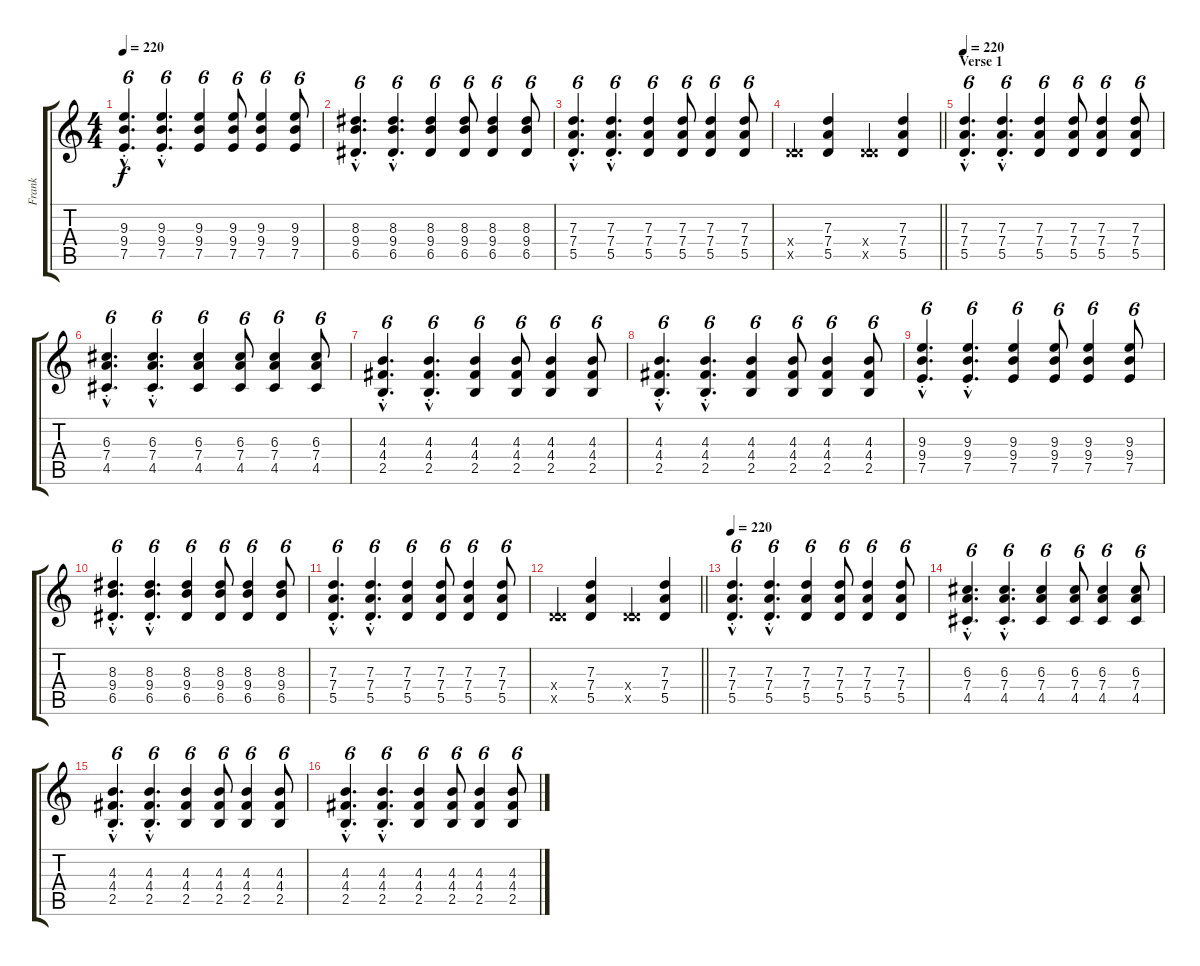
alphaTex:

\track ("Frank" "Frank") {instrument distortionguitar}
\staff {score tabs}
\tuning (E4 B3 G3 D3 A2 E2) {hide}
\ts (4 4)
\tempo 220
\clef g2
\ks c
(9.3{hac st} 9.4{hac st} 7.5{hac st}).4{d tu (6 4) dy f} (9.3{hac st} 9.4{hac st} 7.5{hac st}).4{d tu (6 4)} (9.3 9.4 7.5).4{tu (6 4)} (9.3 9.4 7.5).8{tu (6 4)} (9.3 9.4 7.5).4{tu (6 4)} (9.3 9.4 7.5).8{tu (6 4)} |
(8.3{hac st} 9.4{hac st} 6.5{hac st}).4{d tu (6 4)} (8.3{hac st} 9.4{hac st} 6.5{hac st}).4{d tu (6 4)} (8.3 9.4 6.5).4{tu (6 4)} (8.3 9.4 6.5).8{tu (6 4)} (8.3 9.4 6.5).4{tu (6 4)} (8.3 9.4 6.5).8{tu (6 4)} |
(7.3{hac st} 7.4{hac st} 5.5{hac st}).4{d tu (6 4)} (7.3{hac st} 7.4{hac st} 5.5{hac st}).4{d tu (6 4)} (7.3 7.4 5.5).4{tu (6 4)} (7.3 7.4 5.5).8{tu (6 4)} (7.3 7.4 5.5).4{tu (6 4)} (7.3 7.4 5.5).8{tu (6 4)} |
\barLineRight lightlight
(0.4{x} 5.5{x}).4 (7.3 7.4 5.5).4 (0.4{x} 5.5{x}).4 (7.3 7.4 5.5).4 |
\section ("" "Verse 1")
\tempo 220
(7.3{hac st} 7.4{hac st} 5.5{hac st}).4{d tu (6 4)} (7.3{hac st} 7.4{hac st} 5.5{hac st}).4{d tu (6 4)} (7.3 7.4 5.5).4{tu (6 4)} (7.3 7.4 5.5).8{tu (6 4)} (7.3 7.4 5.5).4{tu (6 4)} (7.3 7.4 5.5).8{tu (6 4)} |
(6.3{hac st} 7.4{hac st} 4.5{hac st}).4{d tu (6 4)} (6.3{hac st} 7.4{hac st} 4.5{hac st}).4{d tu (6 4)} (6.3 7.4 4.5).4{tu (6 4)} (6.3 7.4 4.5).8{tu (6 4)} (6.3 7.4 4.5).4{tu (6 4)} (6.3 7.4 4.5).8{tu (6 4)} |
(4.3{hac st} 4.4{hac st} 2.5{hac st}).4{d tu (6 4)} (4.3{hac st} 4.4{hac st} 2.5{hac st}).4{d tu (6 4)} (4.3 4.4 2.5).4{tu (6 4)} (4.3 4.4 2.5).8{tu (6 4)} (4.3 4.4 2.5).4{tu (6 4)} (4.3 4.4 2.5).8{tu (6 4)} |
(4.3{hac st} 4.4{hac st} 2.5{hac st}).4{d tu (6 4)} (4.3{hac st} 4.4{hac st} 2.5{hac st}).4{d tu (6 4)} (4.3 4.4 2.5).4{tu (6 4)} (4.3 4.4 2.5).8{tu (6 4)} (4.3 4.4 2.5).4{tu (6 4)} (4.3 4.4 2.5).8{tu (6 4)} |
(9.3{hac st} 9.4{hac st} 7.5{hac st}).4{d tu (6 4)} (9.3{hac st} 9.4{hac st} 7.5{hac st}).4{d tu (6 4)} (9.3 9.4 7.5).4{tu (6 4)} (9.3 9.4 7.5).8{tu (6 4)} (9.3 9.4 7.5).4{tu (6 4)} (9.3 9.4 7.5).8{tu (6 4)} |
(8.3{hac st} 9.4{hac st} 6.5{hac st}).4{d tu (6 4)} (8.3{hac st} 9.4{hac st} 6.5{hac st}).4{d tu (6 4)} (8.3 9.4 6.5).4{tu (6 4)} (8.3 9.4 6.5).8{tu (6 4)} (8.3 9.4 6.5).4{tu (6 4)} (8.3 9.4 6.5).8{tu (6 4)} |
(7.3{hac st} 7.4{hac st} 5.5{hac st}).4{d tu (6 4)} (7.3{hac st} 7.4{hac st} 5.5{hac st}).4{d tu (6 4)} (7.3 7.4 5.5).4{tu (6 4)} (7.3 7.4 5.5).8{tu (6 4)} (7.3 7.4 5.5).4{tu (6 4)} (7.3 7.4 5.5).8{tu (6 4)} |
\barLineRight lightlight
(0.4{x} 5.5{x}).4 (7.3 7.4 5.5).4 (0.4{x} 5.5{x}).4 (7.3 7.4 5.5).4 |
\tempo 220
(7.3{hac st} 7.4{hac st} 5.5{hac st}).4{d tu (6 4)} (7.3{hac st} 7.4{hac st} 5.5{hac st}).4{d tu (6 4)} (7.3 7.4 5.5).4{tu (6 4)} (7.3 7.4 5.5).8{tu (6 4)} (7.3 7.4 5.5).4{tu (6 4)} (7.3 7.4 5.5).8{tu (6 4)} |
(6.3{hac st} 7.4{hac st} 4.5{hac st}).4{d tu (6 4)} (6.3{hac st} 7.4{hac st} 4.5{hac st}).4{d tu (6 4)} (6.3 7.4 4.5).4{tu (6 4)} (6.3 7.4 4.5).8{tu (6 4)} (6.3 7.4 4.5).4{tu (6 4)} (6.3 7.4 4.5).8{tu (6 4)} |
(4.3{hac st} 4.4{hac st} 2.5{hac st}).4{d tu (6 4)} (4.3{hac st} 4.4{hac st} 2.5{hac st}).4{d tu (6 4)} (4.3 4.4 2.5).4{tu (6 4)} (4.3 4.4 2.5).8{tu (6 4)} (4.3 4.4 2.5).4{tu (6 4)} (4.3 4.4 2.5).8{tu (6 4)} |
(4.3{hac st} 4.4{hac st} 2.5{hac st}).4{d tu (6 4)} (4.3{hac st} 4.4{hac st} 2.5{hac st}).4{d tu (6 4)} (4.3 4.4 2.5).4{tu (6 4)} (4.3 4.4 2.5).8{tu (6 4)} (4.3 4.4 2.5).4{tu (6 4)} (4.3 4.4 2.5).8{tu (6 4)}
